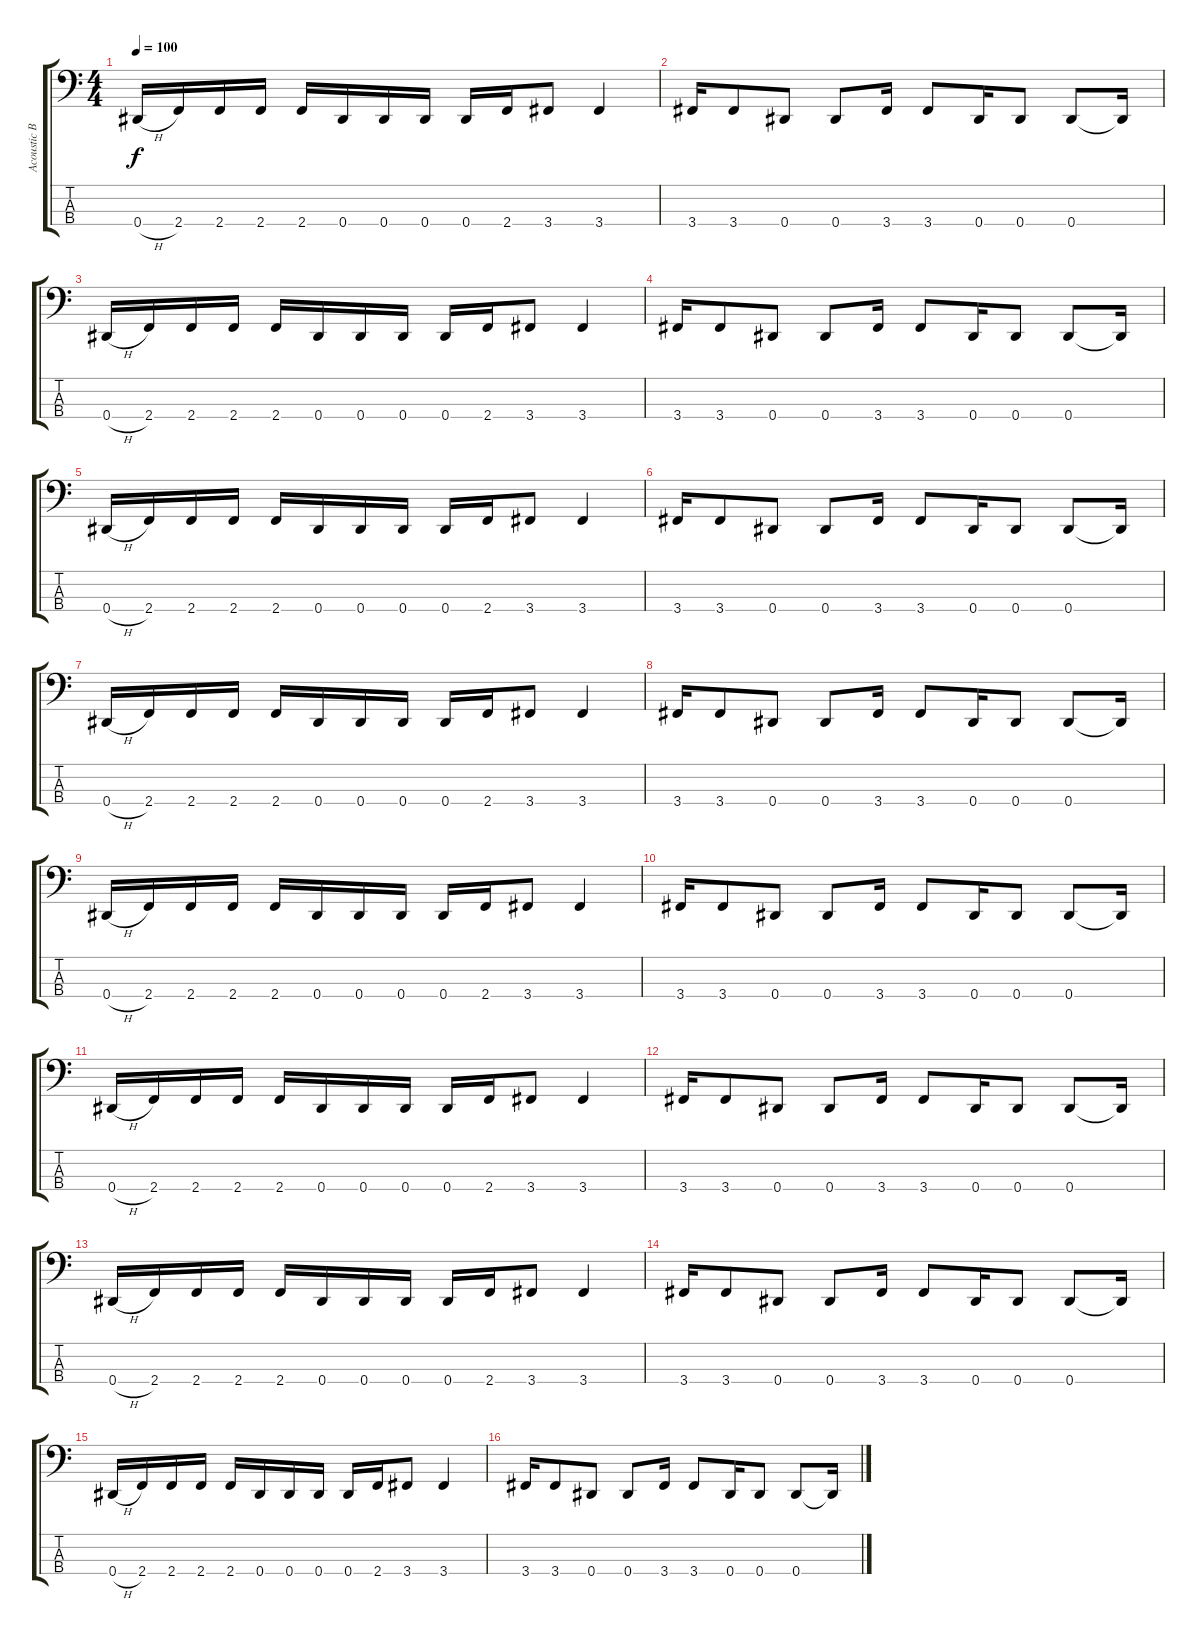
\track ("Acoustic Bass (Mike Inez)" "Acoustic B") {instrument acousticbass}
\staff {score tabs}
\tuning (Gb2 Db2 Ab1 Eb1) {hide}
\ts (4 4)
\tempo 100
\clef f4
\ks c
0.4{h}.16{dy f} 2.4.16 2.4.16 2.4.16 2.4.16 0.4.16 0.4.16 0.4.16 0.4.16 2.4.16 3.4.8 3.4.4 |
3.4.16 3.4.8 0.4.8 0.4.8 3.4.16 3.4.8 0.4.16 0.4.8 0.4.8 0.4{t}.16 |
0.4{h}.16 2.4.16 2.4.16 2.4.16 2.4.16 0.4.16 0.4.16 0.4.16 0.4.16 2.4.16 3.4.8 3.4.4 |
3.4.16 3.4.8 0.4.8 0.4.8 3.4.16 3.4.8 0.4.16 0.4.8 0.4.8 0.4{t}.16 |
0.4{h}.16 2.4.16 2.4.16 2.4.16 2.4.16 0.4.16 0.4.16 0.4.16 0.4.16 2.4.16 3.4.8 3.4.4 |
3.4.16 3.4.8 0.4.8 0.4.8 3.4.16 3.4.8 0.4.16 0.4.8 0.4.8 0.4{t}.16 |
0.4{h}.16 2.4.16 2.4.16 2.4.16 2.4.16 0.4.16 0.4.16 0.4.16 0.4.16 2.4.16 3.4.8 3.4.4 |
3.4.16 3.4.8 0.4.8 0.4.8 3.4.16 3.4.8 0.4.16 0.4.8 0.4.8 0.4{t}.16 |
0.4{h}.16 2.4.16 2.4.16 2.4.16 2.4.16 0.4.16 0.4.16 0.4.16 0.4.16 2.4.16 3.4.8 3.4.4 |
3.4.16 3.4.8 0.4.8 0.4.8 3.4.16 3.4.8 0.4.16 0.4.8 0.4.8 0.4{t}.16 |
0.4{h}.16 2.4.16 2.4.16 2.4.16 2.4.16 0.4.16 0.4.16 0.4.16 0.4.16 2.4.16 3.4.8 3.4.4 |
3.4.16 3.4.8 0.4.8 0.4.8 3.4.16 3.4.8 0.4.16 0.4.8 0.4.8 0.4{t}.16 |
0.4{h}.16 2.4.16 2.4.16 2.4.16 2.4.16 0.4.16 0.4.16 0.4.16 0.4.16 2.4.16 3.4.8 3.4.4 |
3.4.16 3.4.8 0.4.8 0.4.8 3.4.16 3.4.8 0.4.16 0.4.8 0.4.8 0.4{t}.16 |
0.4{h}.16 2.4.16 2.4.16 2.4.16 2.4.16 0.4.16 0.4.16 0.4.16 0.4.16 2.4.16 3.4.8 3.4.4 |
3.4.16 3.4.8 0.4.8 0.4.8 3.4.16 3.4.8 0.4.16 0.4.8 0.4.8 0.4{t}.16
